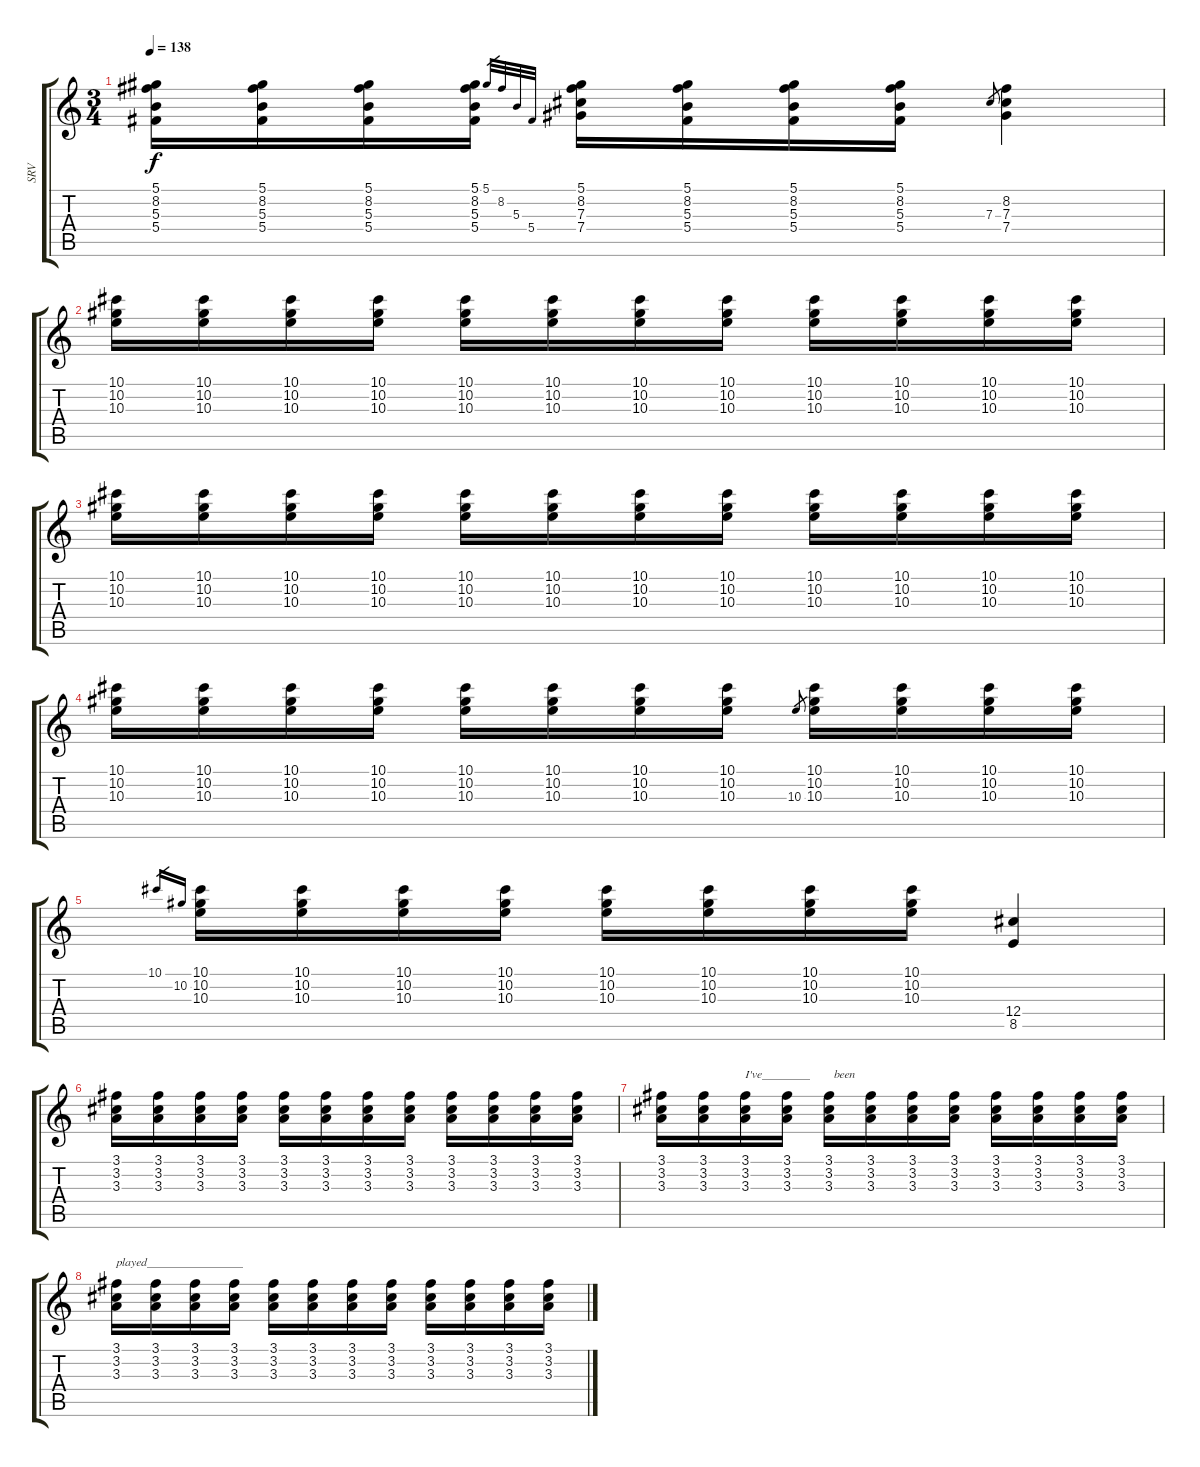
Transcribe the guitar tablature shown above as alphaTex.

\track ("SRV" "SRV") {instrument electricguitarjazz}
\staff {score tabs}
\tuning (Eb4 Bb3 Gb3 Db3 Ab2 Eb2) {hide}
\ts (3 4)
\tempo 138
\clef g2
\ks c
(5.1 8.2 5.3 5.4).16{dy f} (5.1 8.2 5.3 5.4).16 (5.1 8.2 5.3 5.4).16 (5.1 8.2 5.3 5.4).16 5.1.32{gr} 8.2.32{gr} 5.3.32{gr} 5.4.32{gr} (5.1 8.2 7.3 7.4).16 (5.1 8.2 5.3 5.4).16 (5.1 8.2 5.3 5.4).16 (5.1 8.2 5.3 5.4).16 7.3.8{gr} (8.2 7.3 7.4).4 |
(10.1 10.2 10.3).16 (10.1 10.2 10.3).16 (10.1 10.2 10.3).16 (10.1 10.2 10.3).16 (10.1 10.2 10.3).16 (10.1 10.2 10.3).16 (10.1 10.2 10.3).16 (10.1 10.2 10.3).16 (10.1 10.2 10.3).16 (10.1 10.2 10.3).16 (10.1 10.2 10.3).16 (10.1 10.2 10.3).16 |
(10.1 10.2 10.3).16 (10.1 10.2 10.3).16 (10.1 10.2 10.3).16 (10.1 10.2 10.3).16 (10.1 10.2 10.3).16 (10.1 10.2 10.3).16 (10.1 10.2 10.3).16 (10.1 10.2 10.3).16 (10.1 10.2 10.3).16 (10.1 10.2 10.3).16 (10.1 10.2 10.3).16 (10.1 10.2 10.3).16 |
(10.1 10.2 10.3).16 (10.1 10.2 10.3).16 (10.1 10.2 10.3).16 (10.1 10.2 10.3).16 (10.1 10.2 10.3).16 (10.1 10.2 10.3).16 (10.1 10.2 10.3).16 (10.1 10.2 10.3).16 10.3.8{gr} (10.1 10.2 10.3).16 (10.1 10.2 10.3).16 (10.1 10.2 10.3).16 (10.1 10.2 10.3).16 |
10.1.16{gr} 10.2.16{gr} (10.1 10.2 10.3).16 (10.1 10.2 10.3).16 (10.1 10.2 10.3).16 (10.1 10.2 10.3).16 (10.1 10.2 10.3).16 (10.1 10.2 10.3).16 (10.1 10.2 10.3).16 (10.1 10.2 10.3).16 (12.4 8.5).4 |
(3.1 3.2 3.3).16 (3.1 3.2 3.3).16 (3.1 3.2 3.3).16 (3.1 3.2 3.3).16 (3.1 3.2 3.3).16 (3.1 3.2 3.3).16 (3.1 3.2 3.3).16 (3.1 3.2 3.3).16 (3.1 3.2 3.3).16 (3.1 3.2 3.3).16 (3.1 3.2 3.3).16 (3.1 3.2 3.3).16 |
(3.1 3.2 3.3).16 (3.1 3.2 3.3).16 (3.1 3.2 3.3).16{txt "I've________        been"} (3.1 3.2 3.3).16 (3.1 3.2 3.3).16 (3.1 3.2 3.3).16 (3.1 3.2 3.3).16 (3.1 3.2 3.3).16 (3.1 3.2 3.3).16 (3.1 3.2 3.3).16 (3.1 3.2 3.3).16 (3.1 3.2 3.3).16 |
(3.1 3.2 3.3).16{txt "played________________"} (3.1 3.2 3.3).16 (3.1 3.2 3.3).16 (3.1 3.2 3.3).16 (3.1 3.2 3.3).16 (3.1 3.2 3.3).16 (3.1 3.2 3.3).16 (3.1 3.2 3.3).16 (3.1 3.2 3.3).16 (3.1 3.2 3.3).16 (3.1 3.2 3.3).16 (3.1 3.2 3.3).16
